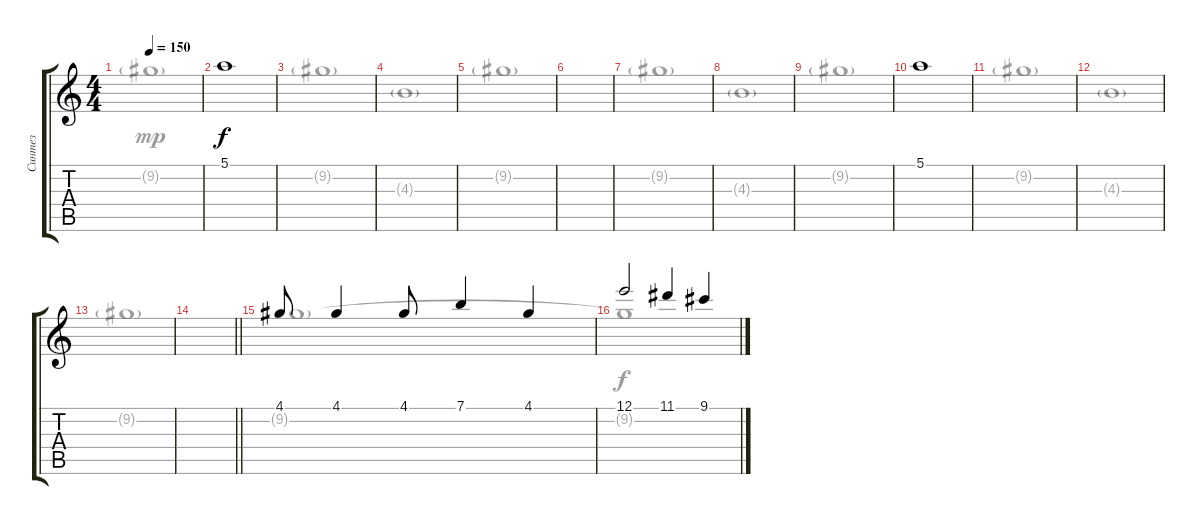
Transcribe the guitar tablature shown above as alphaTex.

\track ("Синтез" "Синтез") {instrument overdrivenguitar}
\staff {score tabs}
\tuning (E4 B3 G3 D3 A2 E2) {hide}
\voice
\ts (4 4)
\tempo 150
\clef g2
\ks c
|
5.1.1 |
|
|
|
|
|
|
|
5.1.1 |
|
|
|
\barLineRight lightlight
|
4.1.8 4.1.4 4.1.8 7.1.4 4.1.4 |
12.1.2 11.1.4 9.1.4
\voice
\clef g2
\ottava regular
\simile none
\ks c
9.2{g}.1{dy mp} |
|
9.2{g}.1 |
4.3{g}.1 |
9.2{g}.1 |
|
9.2{g}.1 |
4.3{g}.1 |
9.2{g}.1 |
|
9.2{g}.1 |
4.3{g}.1 |
9.2{g}.1 |
\barLineRight lightlight
|
9.2{g}.1 |
9.2{t}.1{dy f}
